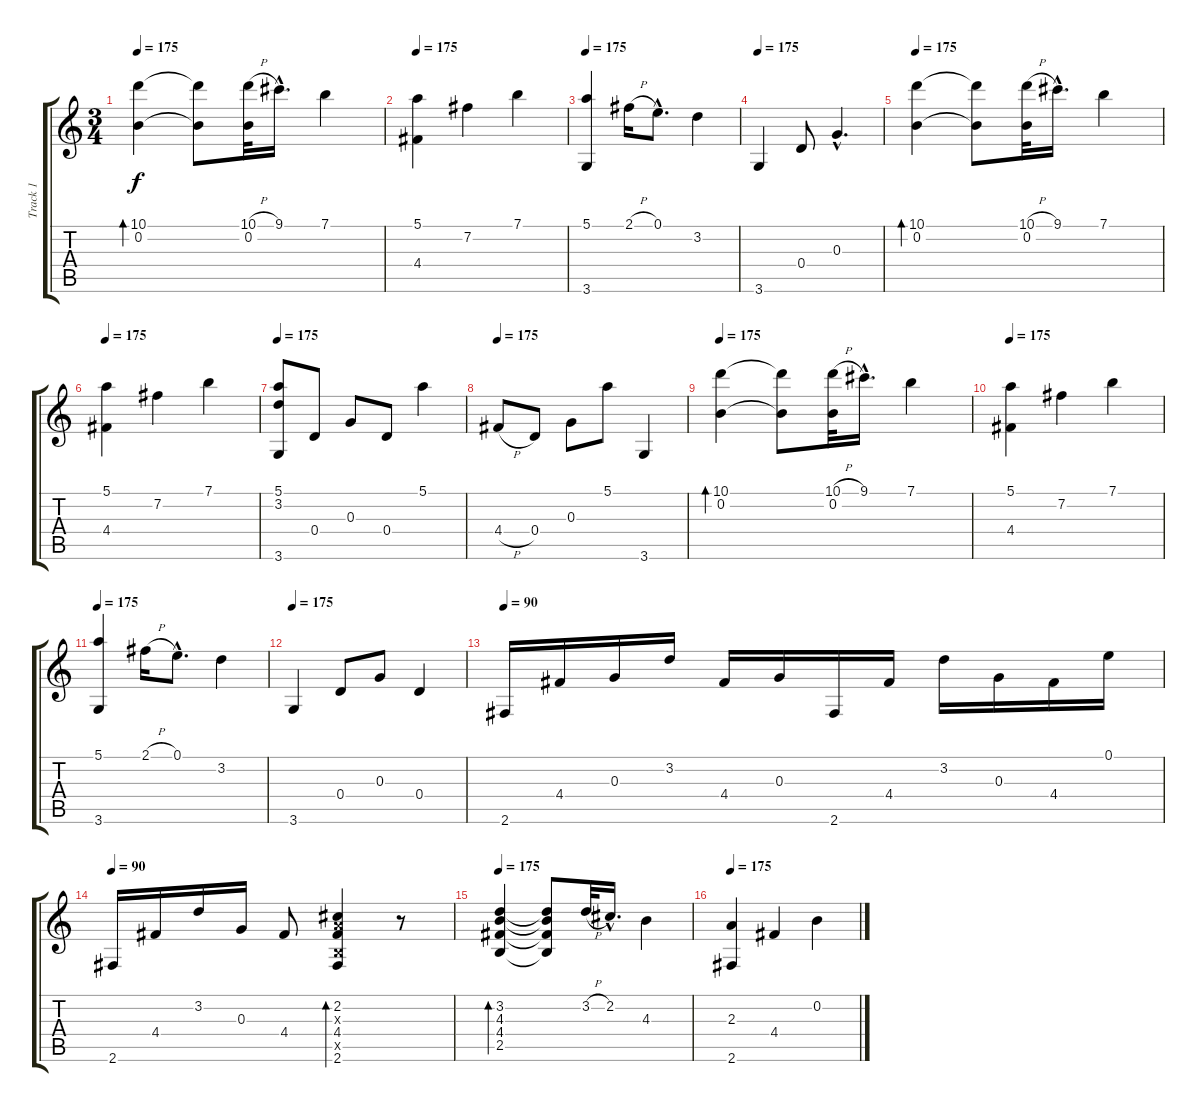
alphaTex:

\track ("Track 1" "Track 1") {instrument acousticguitarsteel}
\staff {score tabs}
\tuning (E4 B3 G3 D3 A2 E2) {hide}
\ts (3 4)
\tempo 175
\clef g2
\ks c
(10.1 0.2).4{bd 120 dy f} (10.1{t} 0.2{t}).8 (10.1{h} 0.2).32 9.1{hac}.16{d} 7.1.4 |
\tempo 175
(5.1 4.4).4 7.2.4 7.1.4 |
\tempo 175
(5.1 3.6).4 2.1{h}.16 0.1{hac}.8{d} 3.2.4 |
\tempo 175
3.6.4 0.4.8 0.3{hac}.4{d} |
\tempo 175
(10.1 0.2).4{bd 120} (10.1{t} 0.2{t}).8 (10.1{h} 0.2).32 9.1{hac}.16{d} 7.1.4 |
\tempo 175
(5.1 4.4).4 7.2.4 7.1.4 |
\tempo 175
(5.1 3.2 3.6).8 0.4.8 0.3.8 0.4.8 5.1.4 |
\tempo 175
4.4{h}.8 0.4.8 0.3.8 5.1.8 3.6.4 |
\tempo 175
(10.1 0.2).4{bd 120} (10.1{t} 0.2{t}).8 (10.1{h} 0.2).32 9.1{hac}.16{d} 7.1.4 |
\tempo 175
(5.1 4.4).4 7.2.4 7.1.4 |
\tempo 175
(5.1 3.6).4 2.1{h}.16 0.1{hac}.8{d} 3.2.4 |
\tempo 175
3.6.4 0.4.8 0.3.8 0.4.4 |
\tempo 90
2.6.16 4.4.16 0.3.16 3.2.16 4.4.16 0.3.16 2.6.16 4.4.16 3.2.16 0.3.16 4.4.16 0.1.16 |
\tempo 90
2.6.16 4.4.16 3.2.16 0.3.16 4.4.8 (2.2 2.3{x} 4.4 2.5{x} 2.6).4{bd 60} r.8 |
\tempo 175
(3.2 4.3 4.4 2.5).4{bd 60} (3.2{t} 4.3{t} 4.4{t} 2.5{t}).8 3.2{h}.32 2.2{hac}.16{d} 4.3.4 |
\tempo 175
(2.3 2.6).4 4.4.4 0.2.4
